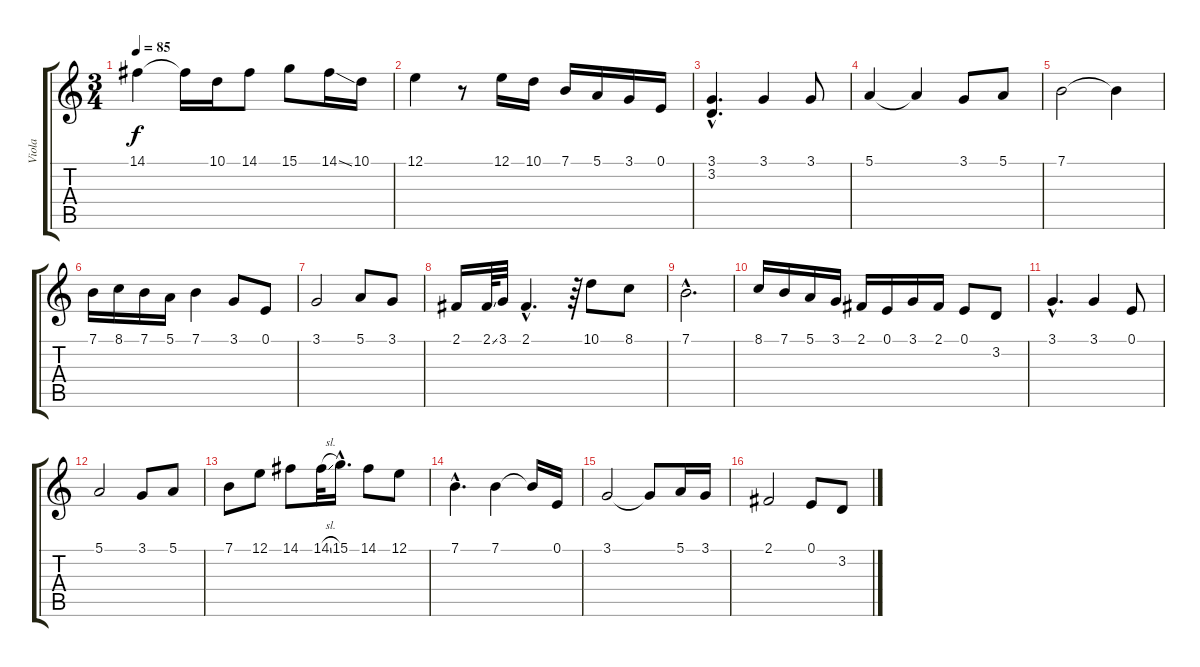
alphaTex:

\track ("Viola" "Viola") {instrument cello}
\staff {score tabs}
\tuning (E4 B3 G3 D3 A2 E2) {hide}
\ts (3 4)
\tempo 85
\clef g2
\ks c
14.1.4{dy f} 14.1{t}.16 10.1.16 14.1.8 15.1.8 14.1{ss}.16 10.1.16 |
12.1.4 r.8 12.1.16 10.1.16 7.1.16 5.1.16 3.1.16 0.1.16 |
(3.1{hac} 3.2{hac}).4{d} 3.1.4 3.1.8 |
5.1.4 5.1{t}.4 3.1.8 5.1.8 |
7.1.2 7.1{t}.4 |
7.1.16 8.1.16 7.1.16 5.1.16 7.1.4 3.1.8 0.1.8 |
3.1.2 5.1.8 3.1.8 |
2.1.16 2.1{ss}.64 3.1.32 2.1{hac}.4{d} r.64 10.1.8 8.1.8 |
7.1{hac}.2{d} |
8.1.16 7.1.16 5.1.16 3.1.16 2.1.16 0.1.16 3.1.16 2.1.16 0.1.8 3.2.8 |
3.1{hac}.4{d} 3.1.4 0.1.8 |
5.1.2 3.1.8 5.1.8 |
7.1.8 12.1.8 14.1.8 14.1{sl}.32 15.1{hac}.16{d} 14.1.8 12.1.8 |
7.1{hac}.4{d} 7.1.4 7.1{t}.16 0.1.16 |
3.1.2 3.1{t}.8 5.1.16 3.1.16 |
2.1.2 0.1.8 3.2.8
